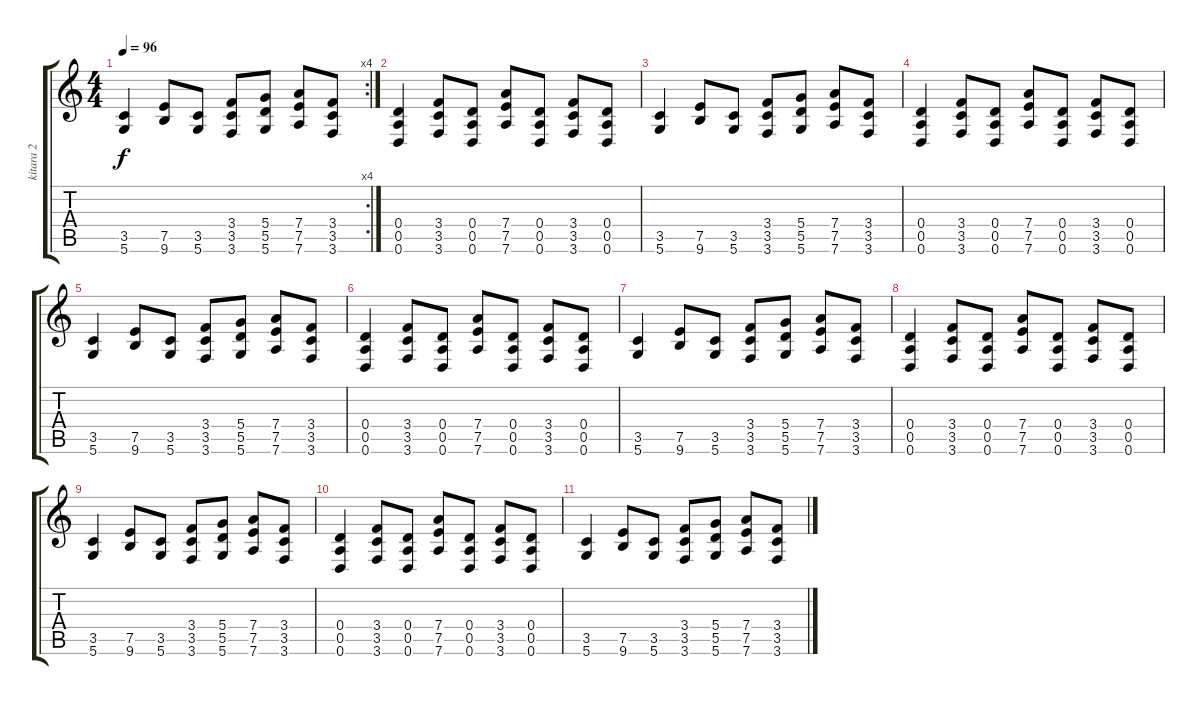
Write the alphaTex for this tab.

\track ("kitara 2" "kitara 2") {instrument acousticguitarsteel}
\staff {score tabs}
\tuning (E4 B3 G3 D3 A2 D2) {hide}
\rc 4
\ts (4 4)
\tempo 96
\clef g2
\ks c
(3.5 5.6).4{dy f} (7.5 9.6).8 (3.5 5.6).8 (3.4 3.5 3.6).8 (5.4 5.5 5.6).8 (7.4 7.5 7.6).8 (3.4 3.5 3.6).8 |
(0.4 0.5 0.6).4{volume 11 balance 16 instrument distortionguitar} (3.4 3.5 3.6).8 (0.4 0.5 0.6).8 (7.4 7.5 7.6).8 (0.4 0.5 0.6).8 (3.4 3.5 3.6).8 (0.4 0.5 0.6).8 |
(3.5 5.6).4 (7.5 9.6).8 (3.5 5.6).8 (3.4 3.5 3.6).8 (5.4 5.5 5.6).8 (7.4 7.5 7.6).8 (3.4 3.5 3.6).8 |
(0.4 0.5 0.6).4{volume 9} (3.4 3.5 3.6).8 (0.4 0.5 0.6).8 (7.4 7.5 7.6).8 (0.4 0.5 0.6).8 (3.4 3.5 3.6).8 (0.4 0.5 0.6).8 |
(3.5 5.6).4 (7.5 9.6).8 (3.5 5.6).8 (3.4 3.5 3.6).8 (5.4 5.5 5.6).8 (7.4 7.5 7.6).8 (3.4 3.5 3.6).8 |
(0.4 0.5 0.6).4{volume 7} (3.4 3.5 3.6).8 (0.4 0.5 0.6).8 (7.4 7.5 7.6).8 (0.4 0.5 0.6).8 (3.4 3.5 3.6).8 (0.4 0.5 0.6).8 |
(3.5 5.6).4 (7.5 9.6).8 (3.5 5.6).8 (3.4 3.5 3.6).8 (5.4 5.5 5.6).8 (7.4 7.5 7.6).8 (3.4 3.5 3.6).8 |
(0.4 0.5 0.6).4{volume 5} (3.4 3.5 3.6).8 (0.4 0.5 0.6).8 (7.4 7.5 7.6).8 (0.4 0.5 0.6).8 (3.4 3.5 3.6).8 (0.4 0.5 0.6).8 |
(3.5 5.6).4 (7.5 9.6).8 (3.5 5.6).8 (3.4 3.5 3.6).8 (5.4 5.5 5.6).8 (7.4 7.5 7.6).8 (3.4 3.5 3.6).8 |
(0.4 0.5 0.6).4{volume 0} (3.4 3.5 3.6).8 (0.4 0.5 0.6).8 (7.4 7.5 7.6).8 (0.4 0.5 0.6).8 (3.4 3.5 3.6).8 (0.4 0.5 0.6).8 |
(3.5 5.6).4 (7.5 9.6).8 (3.5 5.6).8 (3.4 3.5 3.6).8 (5.4 5.5 5.6).8 (7.4 7.5 7.6).8 (3.4 3.5 3.6).8
